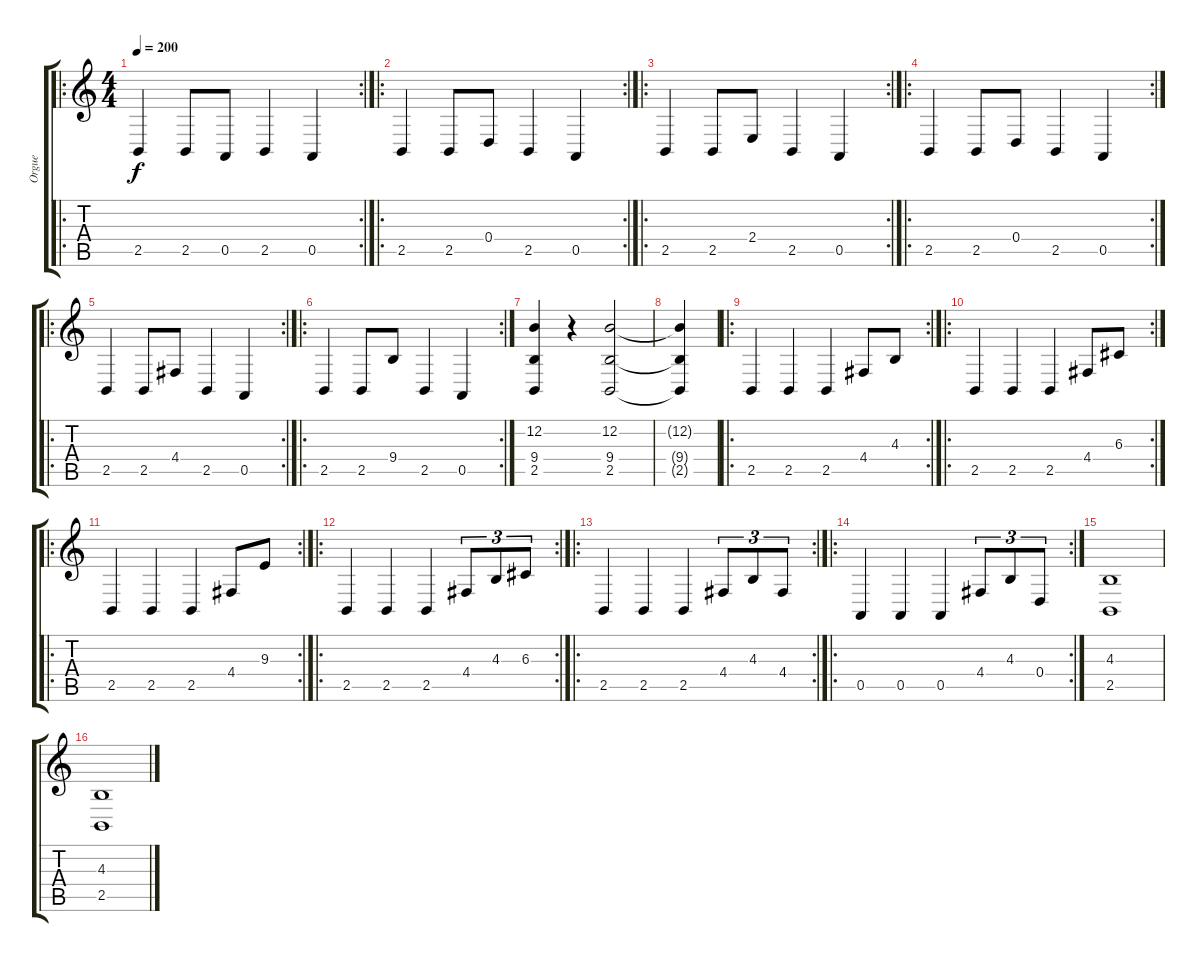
\track ("Orgue" "Orgue") {instrument fx1rain}
\staff {score tabs}
\tuning (E4 B3 G3 D3 A2 E2) {hide}
\ro
\rc 2
\ts (4 4)
\tempo 200
\clef g2
\ks c
2.5.4{dy f} 2.5.8 0.5.8 2.5.4 0.5.4 |
\ro
\rc 2
2.5.4 2.5.8 0.4.8 2.5.4 0.5.4 |
\ro
\rc 2
2.5.4 2.5.8 2.4.8 2.5.4 0.5.4 |
\ro
\rc 2
2.5.4 2.5.8 0.4.8 2.5.4 0.5.4 |
\ro
\rc 2
2.5.4 2.5.8 4.4.8 2.5.4 0.5.4 |
\ro
\rc 2
2.5.4 2.5.8 9.4.8 2.5.4 0.5.4 |
(12.2 9.4 2.5).4 r.4 (12.2 9.4 2.5).2 |
(12.2{t} 9.4{t} 2.5{t}).4 |
\ro
\rc 2
2.5.4 2.5.4 2.5.4 4.4.8 4.3.8 |
\ro
\rc 2
2.5.4 2.5.4 2.5.4 4.4.8 6.3.8 |
\ro
\rc 2
2.5.4 2.5.4 2.5.4 4.4.8 9.3.8 |
\ro
\rc 2
2.5.4 2.5.4 2.5.4 4.4.8{tu (3 2)} 4.3.8{tu (3 2)} 6.3.8{tu (3 2)} |
\ro
\rc 2
2.5.4 2.5.4 2.5.4 4.4.8{tu (3 2)} 4.3.8{tu (3 2)} 4.4.8{tu (3 2)} |
\ro
\rc 2
0.5.4 0.5.4 0.5.4 4.4.8{tu (3 2)} 4.3.8{tu (3 2)} 0.4.8{tu (3 2)} |
(4.3 2.5).1 |
(4.3 2.5).1
